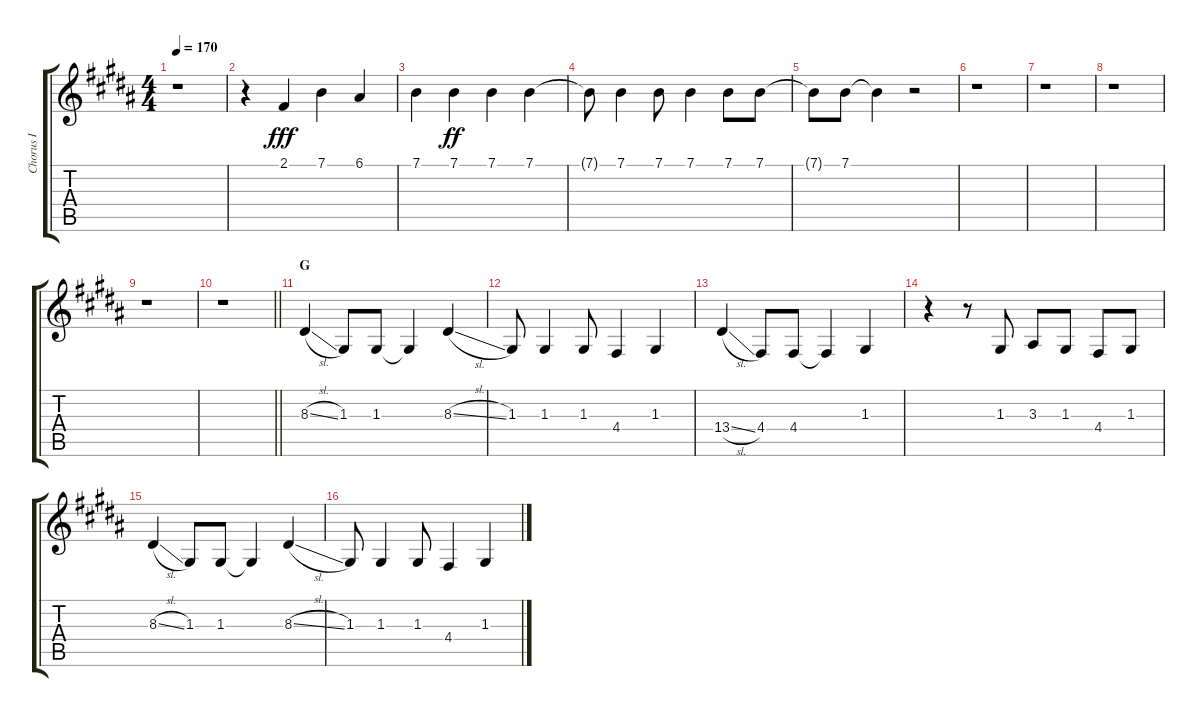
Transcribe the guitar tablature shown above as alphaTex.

\track ("Chorus I" "Chorus I") {instrument voiceoohs}
\staff {score tabs}
\tuning (E4 B3 G3 D3 A2 E2) {hide}
\ts (4 4)
\tempo 170
\clef g2
\ks b
r.1{dy ff} |
r.4 2.1.4{dy fff} 7.1.4 6.1.4 |
7.1.4 7.1.4{dy ff} 7.1.4 7.1.4 |
7.1{t}.8 7.1.4 7.1.8 7.1.4 7.1.8 7.1.8 |
7.1{t}.8 7.1.8 7.1{t}.4 r.2 |
r.1 |
r.1 |
r.1 |
r.1 |
\barLineRight lightlight
r.1 |
\section ("" "G")
8.3{sl}.4 1.3.8 1.3.8 1.3{t}.4 8.3{sl}.4 |
1.3.8 1.3.4 1.3.8 4.4.4 1.3.4 |
13.4{sl}.4 4.4.8 4.4.8 4.4{t}.4 1.3.4 |
r.4 r.8 1.3.8 3.3.8 1.3.8 4.4.8 1.3.8 |
8.3{sl}.4 1.3.8 1.3.8 1.3{t}.4 8.3{sl}.4 |
1.3.8 1.3.4 1.3.8 4.4.4 1.3.4
